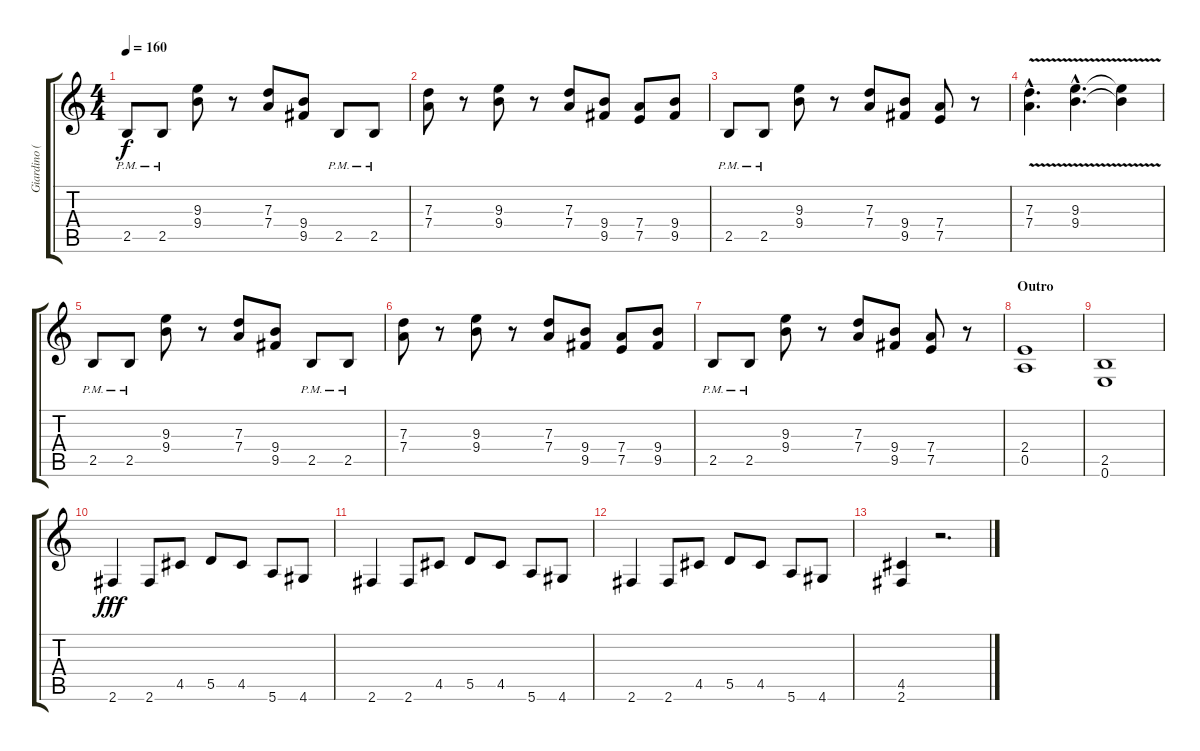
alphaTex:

\track ("Giardino (Solos)" "Giardino (") {instrument distortionguitar}
\staff {score tabs}
\tuning (E4 B3 G3 D3 A2 E2) {hide}
\ts (4 4)
\tempo 160
\clef g2
\ks c
2.5{pm}.8{dy f} 2.5{pm}.8 (9.3 9.4).8 r.8 (7.3 7.4).8 (9.4 9.5).8 2.5{pm}.8 2.5{pm}.8 |
(7.3 7.4).8 r.8 (9.3 9.4).8 r.8 (7.3 7.4).8 (9.4 9.5).8 (7.4 7.5).8 (9.4 9.5).8 |
2.5{pm}.8 2.5{pm}.8 (9.3 9.4).8 r.8 (7.3 7.4).8 (9.4 9.5).8 (7.4 7.5).8 r.8 |
(7.3{v hac} 7.4{hac}).4{d} (9.3{v hac} 9.4{hac}).4{d} (9.3{t} 9.4{t}).4 |
2.5{pm}.8 2.5{pm}.8 (9.3 9.4).8 r.8 (7.3 7.4).8 (9.4 9.5).8 2.5{pm}.8 2.5{pm}.8 |
(7.3 7.4).8 r.8 (9.3 9.4).8 r.8 (7.3 7.4).8 (9.4 9.5).8 (7.4 7.5).8 (9.4 9.5).8 |
2.5{pm}.8 2.5{pm}.8 (9.3 9.4).8 r.8 (7.3 7.4).8 (9.4 9.5).8 (7.4 7.5).8 r.8 |
\section ("" "Outro")
(2.4 0.5).1 |
(2.5 0.6).1 |
2.6.4{dy fff} 2.6.8 4.5.8 5.5.8 4.5.8 5.6.8 4.6.8 |
2.6.4 2.6.8 4.5.8 5.5.8 4.5.8 5.6.8 4.6.8 |
2.6.4 2.6.8 4.5.8 5.5.8 4.5.8 5.6.8 4.6.8 |
(4.5 2.6).4 r.2{d}
